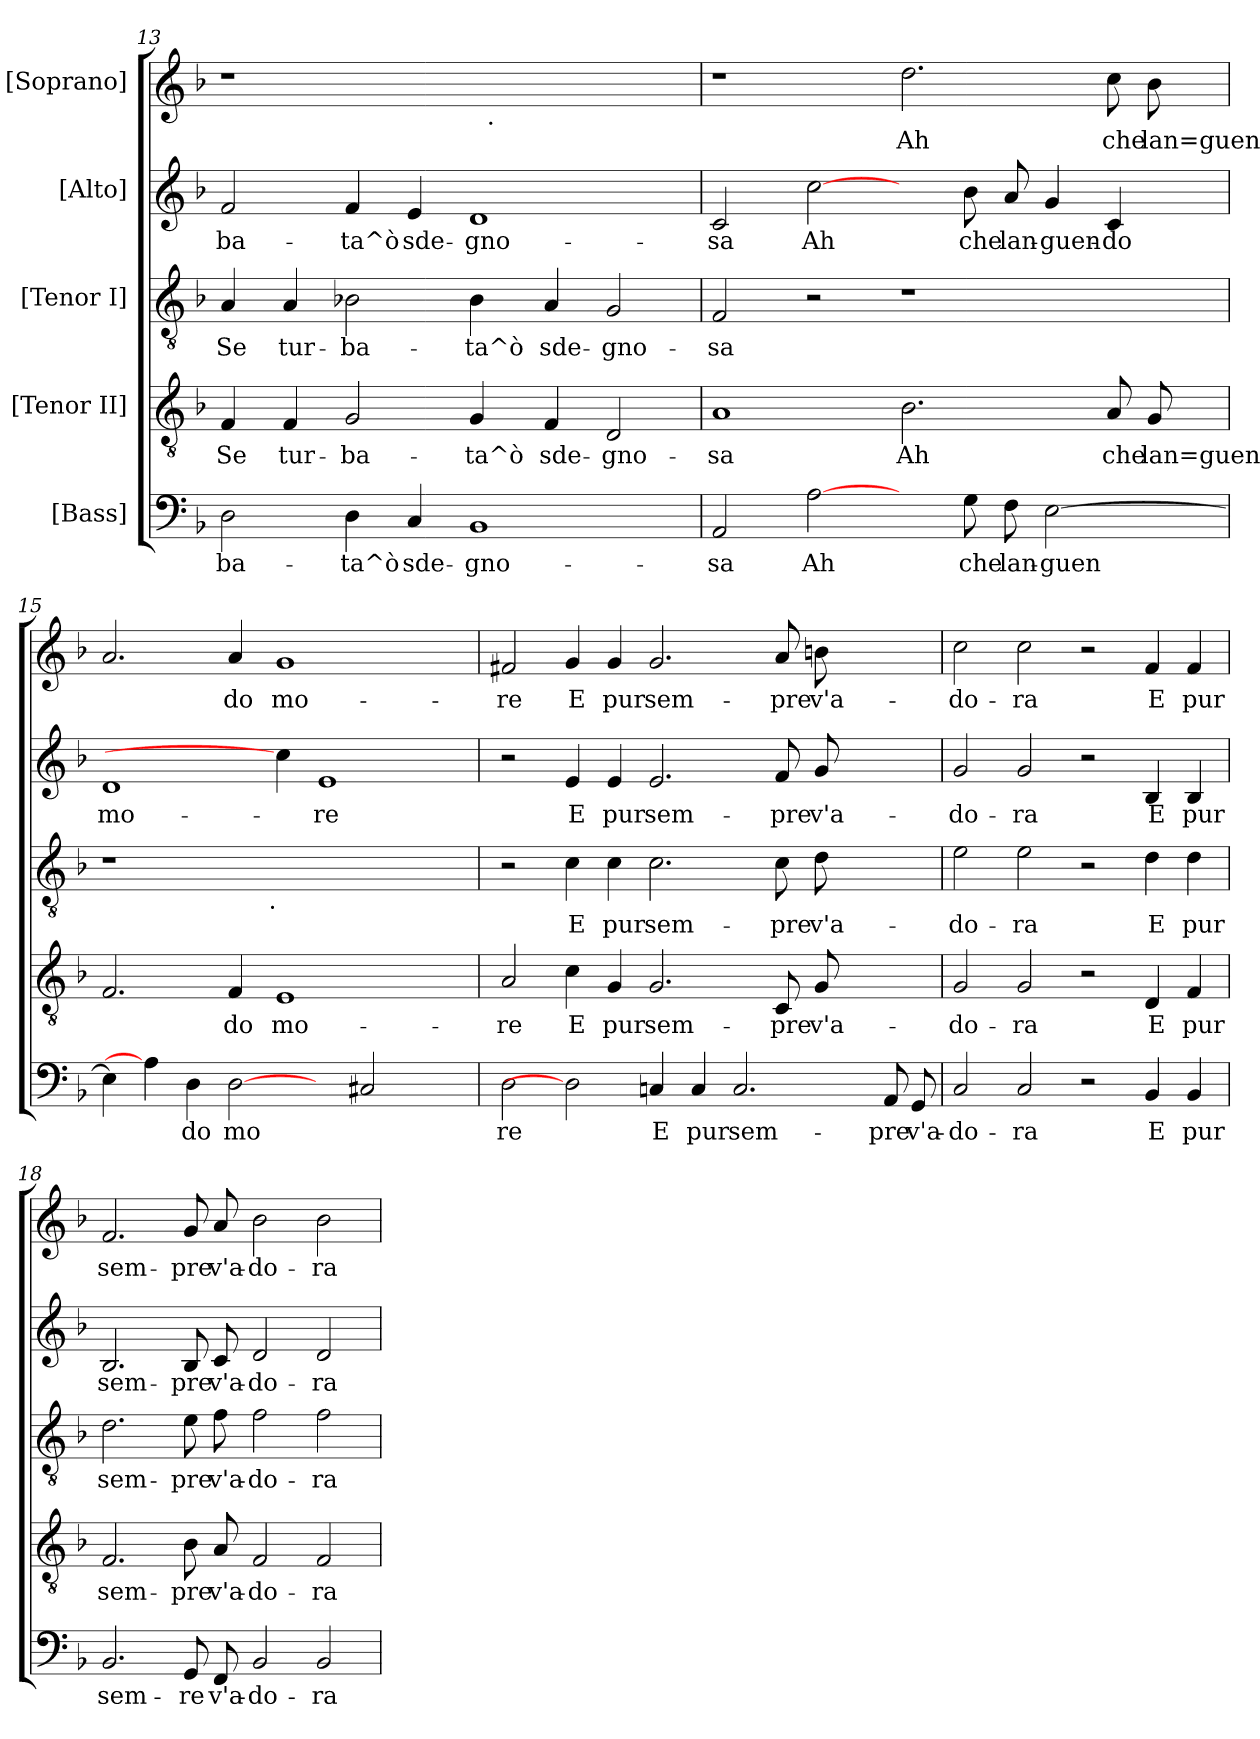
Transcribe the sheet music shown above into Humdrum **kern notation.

**kern	**text	**kern	**text	**kern	**text	**kern	**text	**kern	**text
*part5	*part5	*part4	*part4	*part3	*part3	*part2	*part2	*part1	*part1
*staff5	*staff5	*staff4	*staff4	*staff3	*staff3	*staff2	*staff2	*staff1	*staff1
*I"[Bass]	*	*I"[Tenor II]	*	*I"[Tenor I]	*	*I"[Alto]	*	*I"[Soprano]	*
!!LO:PB:g=z
*clefF4	*	*clefGv2	*	*clefGv2	*	*clefG2	*	*clefG2	*
*k[b-]	*	*k[b-]	*	*k[b-]	*	*k[b-]	*	*k[b-]	*
*F:	*	*F:	*	*F:	*	*F:	*	*F:	*
=13	=13	=13	=13	=13	=13	=13	=13	=13	=13
!	!LO:LY:b:cj	!	!LO:LY:b:cj	!	!LO:LY:b:cj	!	!LO:LY:b:cj	!	!
2D\	ba-	4F/	Se	4A/	Se	2f/	ba-	1r	.
!	!	!	!LO:LY:b:cj	!	!LO:LY:b:cj	!	!	!	!
.	.	4F/	tur-	4A/	tur-	.	.	.	.
!	!LO:LY:b:cj	!	!LO:LY:b:cj	!	!LO:LY:b:cj	!	!LO:LY:b:cj	!	!
4D\	-ta^ò	2G/	-ba-	2B-X\	-ba-	4f/	-ta^ò	.	.
!	!LO:LY:b:cj	!	!	!	!	!	!LO:LY:b:cj	!	!
4C/	sde-	.	.	.	.	4e/	sde-	.	.
!	!LO:LY:b:cj	!	!LO:LY:b:cj	!	!LO:LY:b:cj	!	!LO:LY:b:cj	!	!
1BB-	-gno-	4G/	-ta^ò	4B-\	-ta^ò	1d	-gno-	32ryy	.
!	!	!	!	!	!	!	!	!LO:TX:b:t=.	!
.	.	.	.	.	.	.	.	32%31ryy	.
!	!	!	!LO:LY:b:cj	!	!LO:LY:b:cj	!	!	!	!
.	.	4F/	sde-	4A/	sde-	.	.	.	.
!	!	!	!LO:LY:b:cj	!	!LO:LY:b:cj	!	!	!	!
.	.	2D/	-gno-	2G/	-gno-	.	.	.	.
=14	=14	=14	=14	=14	=14	=14	=14	=14	=14
!	!LO:LY:b:cj	!	!LO:LY:b:cj	!	!LO:LY:b:cj	!	!LO:LY:b:cj	!	!
2AA/	-sa	1A	-sa	2F/	-sa	2c/	-sa	1r	.
!	!LO:LY:b:cj	!	!	!	!	!	!LO:LY:b:cj	!	!
[2A\	Ah	.	.	2r	.	[2cc\	Ah	.	.
!	!	!	!LO:LY:b:cj	!	!	!	!	!	!LO:LY:b:cj
4ryy	.	2.B-\	Ah	1r	.	4ryy	.	2.dd\	Ah
!	!LO:LY:b:cj	!	!	!	!	!	!LO:LY:b:cj	!	!
8G\	che	.	.	.	.	8b-\	che	.	.
!	!LO:LY:b:cj	!	!	!	!	!	!LO:LY:b:cj	!	!
8F\	lan-	.	.	.	.	8a/	lan-	.	.
!	!LO:LY:b:cj	!	!	!	!	!	!LO:LY:b:cj	!	!
[>2E\	-guen-	.	.	.	.	4g/	-guen-	.	.
!	!	!	!LO:LY:b:cj	!	!	!	!LO:LY:b:cj	!	!LO:LY:b:cj
.	.	8A/	che	.	.	4c/	-do	8cc\	che
!	!	!	!LO:LY:b:cj	!	!	!	!	!	!LO:LY:b:cj
.	.	8G/	lan=guen-	.	.	.	.	8b-\	lan=guen-
=15	=15	=15	=15	=15	=15	=15	=15	=15	=15
!	!LO:LY:b:cj	!	!LO:LY:b:cj	!	!	!	!LO:LY:b:cj	!	!LO:LY:b:cj
*	*	*	*	*^	*	*	*	*	*
4E\]	--	2.F/	--	1r	2ryy	.	1d	mo-	2.a/	--
4A\]	.	.	.	.	.	.	.	.	.	.
!	!LO:LY:b:cj	!	!	!	!	!	!	!	!	!
4D\	-do	.	.	.	4ryy	.	.	.	.	.
!	!LO:LY:b:cj	!	!LO:LY:b:cj	!	!	!	!	!	!	!LO:LY:b:cj
[2D	mo-	4F/	-do	.	8...ryy	.	.	.	4a/	-do
!	!	!	!	!	!LO:TX:b:t=.	!	!	!	!	!
.	.	.	.	.	1ryy	.	.	.	.	.
!	!	!	!LO:LY:b:cj	!	!	!	!	!	!	!LO:LY:b:cj
.	.	1E	mo-	1ryy	.	.	4cc\]	.	1g	mo-
!	!	!	!	!	!	!	!	!LO:LY:b:cj	!	!
4ryy	.	.	.	.	.	.	1e	-re	.	.
!	!LO:LY:b:cj	!	!	!	!	!	!	!	!	!
2C#X/	--	.	.	.	.	.	.	.	.	.
.	.	.	.	.	4ryy	.	.	.	.	.
4ryy	.	4ryy	.	4ryy	.	.	.	.	4ryy	.
.	.	.	.	.	64ryy	.	.	.	.	.
!!LO:PB:g=z
=16	=16	=16	=16	=16	=16	=16	=16	=16	=16	=16
!	!LO:LY:b:cj	!	!LO:LY:b:cj	!	!	!	!	!	!	!LO:LY:b:cj
*	*	*	*	*v	*v	*	*	*	*	*
2D\	-re	2A/	-re	2r	.	2r	.	2f#X/	-re
!	!	!	!LO:LY:b:cj	!	!LO:LY:b:cj	!	!LO:LY:b:cj	!	!LO:LY:b:cj
2D]	.	4c\	E	4c\	E	4e/	E	4g/	E
!	!	!	!LO:LY:b:cj	!	!LO:LY:b:cj	!	!LO:LY:b:cj	!	!LO:LY:b:cj
.	.	4G/	pur	4c\	pur	4e/	pur	4g/	pur
!	!LO:LY:b:cj	!	!LO:LY:b:cj	!	!LO:LY:b:cj	!	!LO:LY:b:cj	!	!LO:LY:b:cj
4Cn/	E	2.G/	sem-	2.c\	sem-	2.e/	sem-	2.g/	sem-
!	!LO:LY:b:cj	!	!	!	!	!	!	!	!
4C/	pur	.	.	.	.	.	.	.	.
!	!LO:LY:b:cj	!	!	!	!	!	!	!	!
2.C/	sem-	.	.	.	.	.	.	.	.
!	!	!	!LO:LY:b:cj	!	!LO:LY:b:cj	!	!LO:LY:b:cj	!	!LO:LY:b:cj
.	.	8C/	-pre	8c\	-pre	8f/	-pre	8a/	-pre
!	!	!	!LO:LY:b:cj	!	!LO:LY:b:cj	!	!LO:LY:b:cj	!	!LO:LY:b:cj
.	.	8G/	v'a-	8d\	v'a-	8g/	v'a-	8bn\	v'a-
.	.	2ryy	.	2ryy	.	2ryy	.	2ryy	.
!	!LO:LY:b:cj	!	!	!	!	!	!	!	!
8AA/	-pre	.	.	.	.	.	.	.	.
!	!LO:LY:b:cj	!	!	!	!	!	!	!	!
8GG/	v'a-	.	.	.	.	.	.	.	.
=17	=17	=17	=17	=17	=17	=17	=17	=17	=17
!	!LO:LY:b:cj	!	!LO:LY:b:cj	!	!LO:LY:b:cj	!	!LO:LY:b:cj	!	!LO:LY:b:cj
2C/	-do-	2G/	-do-	2e\	-do-	2g/	-do-	2cc\	-do-
!	!LO:LY:b:cj	!	!LO:LY:b:cj	!	!LO:LY:b:cj	!	!LO:LY:b:cj	!	!LO:LY:b:cj
2C/	-ra	2G/	-ra	2e\	-ra	2g/	-ra	2cc\	-ra
2r	.	2r	.	2r	.	2r	.	2r	.
!	!LO:LY:b:cj	!	!LO:LY:b:cj	!	!LO:LY:b:cj	!	!LO:LY:b:cj	!	!LO:LY:b:cj
4BB-/	E	4D/	E	4d\	E	4B-/	E	4f/	E
!	!LO:LY:b:cj	!	!LO:LY:b:cj	!	!LO:LY:b:cj	!	!LO:LY:b:cj	!	!LO:LY:b:cj
4BB-/	pur	4F/	pur	4d\	pur	4B-/	pur	4f/	pur
=18	=18	=18	=18	=18	=18	=18	=18	=18	=18
!	!LO:LY:b:cj	!	!LO:LY:b:cj	!	!LO:LY:b:cj	!	!LO:LY:b:cj	!	!LO:LY:b:cj
2.BB-/	sem-	2.F/	sem-	2.d\	sem-	2.B-/	sem-	2.f/	sem-
!	!LO:LY:b:cj	!	!LO:LY:b:cj	!	!LO:LY:b:cj	!	!LO:LY:b:cj	!	!LO:LY:b:cj
8GG/	-re	8B-\	-pre	8e\	-pre	8B-/	-pre	8g/	-pre
!	!LO:LY:b:cj	!	!LO:LY:b:cj	!	!LO:LY:b:cj	!	!LO:LY:b:cj	!	!LO:LY:b:cj
8FF/	v'a-	8A/	v'a-	8f\	v'a-	8c/	v'a-	8a/	v'a-
!	!LO:LY:b:cj	!	!LO:LY:b:cj	!	!LO:LY:b:cj	!	!LO:LY:b:cj	!	!LO:LY:b:cj
2BB-/	-do-	2F/	-do-	2f\	-do-	2d/	-do-	2b-\	-do-
!	!LO:LY:b:cj	!	!LO:LY:b:cj	!	!LO:LY:b:cj	!	!LO:LY:b:cj	!	!LO:LY:b:cj
2BB-/	-ra	2F/	-ra	2f\	-ra	2d/	-ra	2b-\	-ra
=	=	=	=	=	=	=	=	=	=
*-	*-	*-	*-	*-	*-	*-	*-	*-	*-
